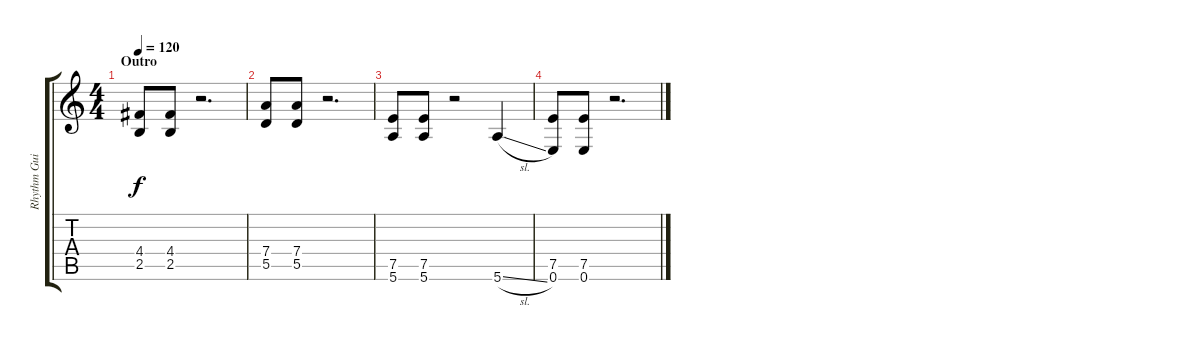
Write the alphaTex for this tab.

\track ("Rhythm Guitar" "Rhythm Gui") {instrument distortionguitar}
\staff {score tabs}
\tuning (E4 B3 G3 D3 A2 E2) {hide}
\ts (4 4)
\section ("" "Outro")
\tempo 120
\clef g2
\ks c
(4.4 2.5).8{dy f} (4.4 2.5).8 r.2{d} |
(7.4 5.5).8 (7.4 5.5).8 r.2{d} |
(7.5 5.6).8 (7.5 5.6).8 r.2 5.6{sl}.4 |
(7.5 0.6).8 (7.5 0.6).8 r.2{d}
